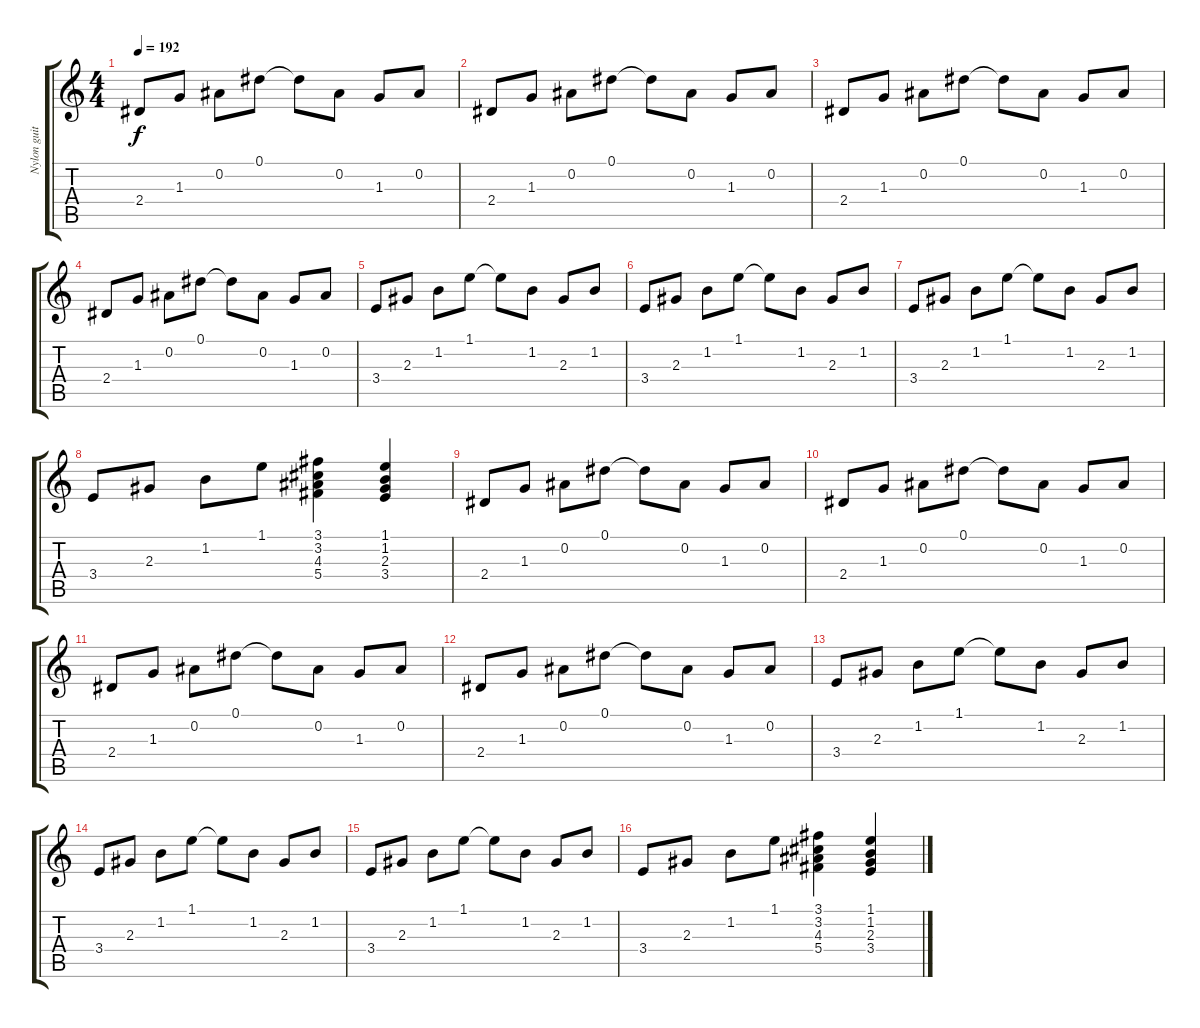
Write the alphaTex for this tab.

\track ("Nylon guitar 1" "Nylon guit") {instrument acousticguitarnylon}
\staff {score tabs}
\tuning (Eb4 Bb3 Gb3 Db3 Ab2 Eb2) {hide}
\ts (4 4)
\tempo 192
\clef g2
\ks c
2.4.8{dy f} 1.3.8 0.2.8 0.1.8 0.1{t}.8 0.2.8 1.3.8 0.2.8 |
2.4.8 1.3.8 0.2.8 0.1.8 0.1{t}.8 0.2.8 1.3.8 0.2.8 |
2.4.8 1.3.8 0.2.8 0.1.8 0.1{t}.8 0.2.8 1.3.8 0.2.8 |
2.4.8 1.3.8 0.2.8 0.1.8 0.1{t}.8 0.2.8 1.3.8 0.2.8 |
3.4.8 2.3.8 1.2.8 1.1.8 1.1{t}.8 1.2.8 2.3.8 1.2.8 |
3.4.8 2.3.8 1.2.8 1.1.8 1.1{t}.8 1.2.8 2.3.8 1.2.8 |
3.4.8 2.3.8 1.2.8 1.1.8 1.1{t}.8 1.2.8 2.3.8 1.2.8 |
3.4.8 2.3.8 1.2.8 1.1.8 (3.1 3.2 4.3 5.4).4 (1.1 1.2 2.3 3.4).4 |
2.4.8 1.3.8 0.2.8 0.1.8 0.1{t}.8 0.2.8 1.3.8 0.2.8 |
2.4.8 1.3.8 0.2.8 0.1.8 0.1{t}.8 0.2.8 1.3.8 0.2.8 |
2.4.8 1.3.8 0.2.8 0.1.8 0.1{t}.8 0.2.8 1.3.8 0.2.8 |
2.4.8 1.3.8 0.2.8 0.1.8 0.1{t}.8 0.2.8 1.3.8 0.2.8 |
3.4.8 2.3.8 1.2.8 1.1.8 1.1{t}.8 1.2.8 2.3.8 1.2.8 |
3.4.8 2.3.8 1.2.8 1.1.8 1.1{t}.8 1.2.8 2.3.8 1.2.8 |
3.4.8 2.3.8 1.2.8 1.1.8 1.1{t}.8 1.2.8 2.3.8 1.2.8 |
3.4.8 2.3.8 1.2.8 1.1.8 (3.1 3.2 4.3 5.4).4 (1.1 1.2 2.3 3.4).4
